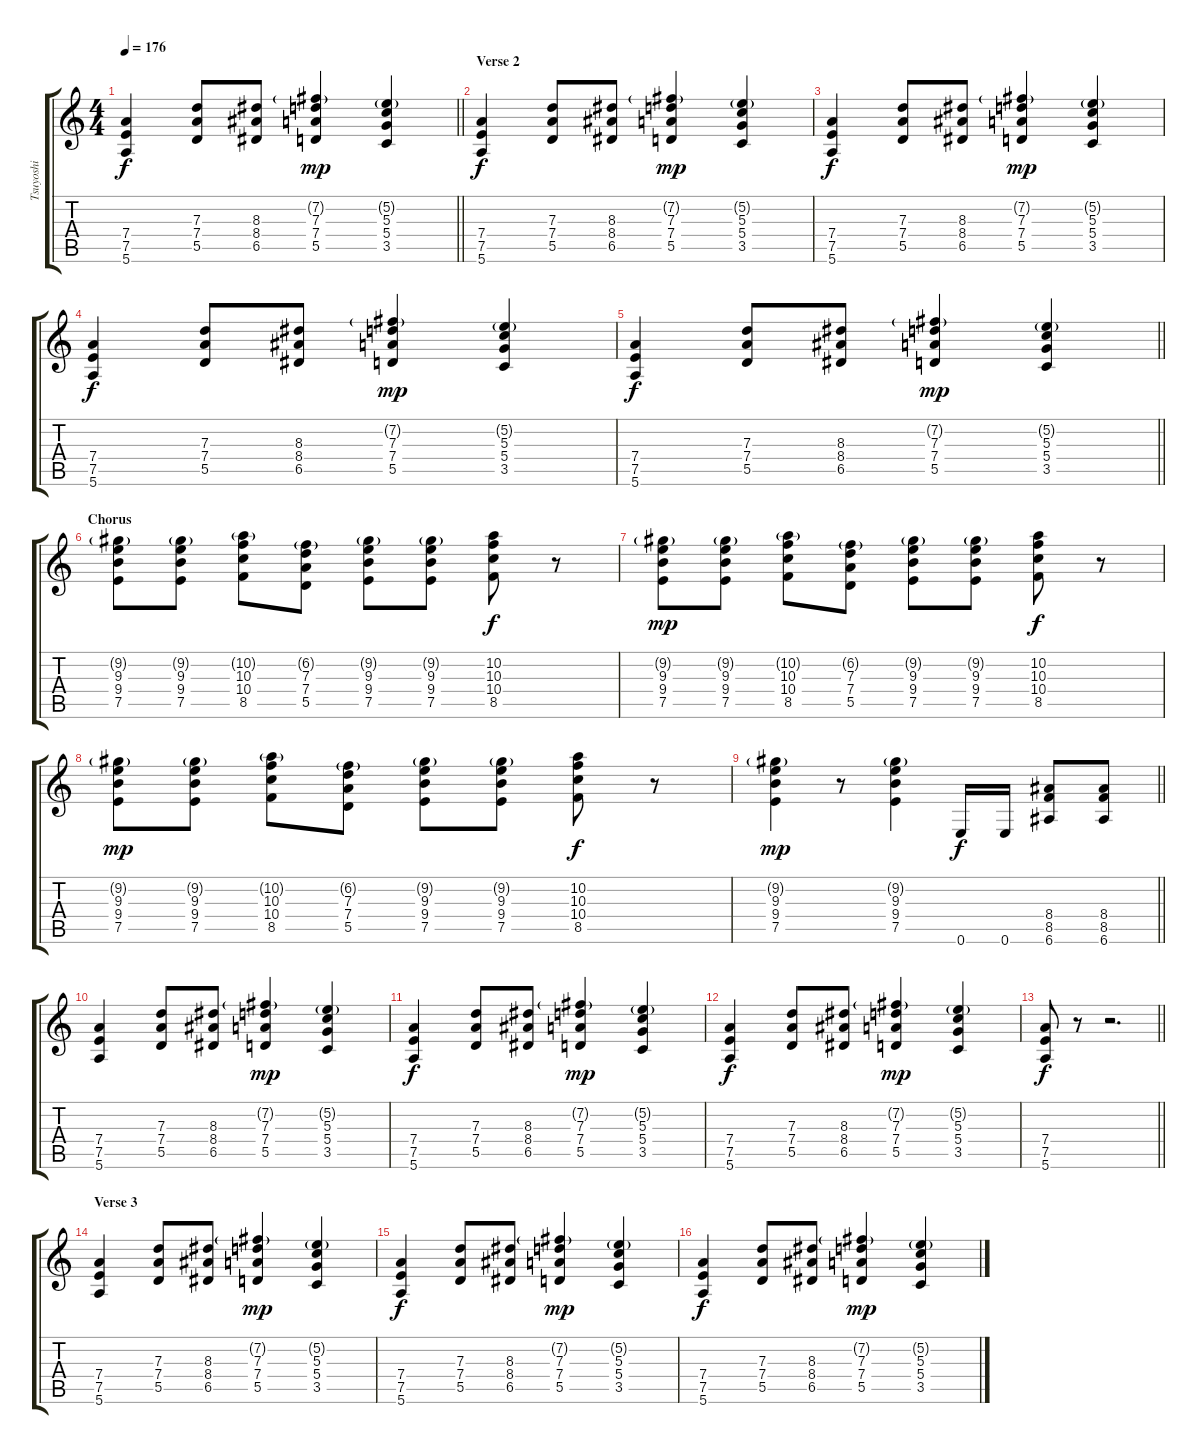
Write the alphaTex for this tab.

\track ("Tsuyoshi" "Tsuyoshi") {instrument distortionguitar}
\staff {score tabs}
\tuning (E4 B3 G3 D3 A2 E2) {hide}
\ts (4 4)
\tempo 176
\clef g2
\barLineRight lightlight
\ks c
(7.4 7.5 5.6).4{dy f} (7.3 7.4 5.5).8 (8.3 8.4 6.5).8 (7.2{g} 7.3 7.4 5.5).4{dy mp} (5.2{g} 5.3 5.4 3.5).4 |
\section ("" "Verse 2")
(7.4 7.5 5.6).4{dy f} (7.3 7.4 5.5).8 (8.3 8.4 6.5).8 (7.2{g} 7.3 7.4 5.5).4{dy mp} (5.2{g} 5.3 5.4 3.5).4 |
(7.4 7.5 5.6).4{dy f} (7.3 7.4 5.5).8 (8.3 8.4 6.5).8 (7.2{g} 7.3 7.4 5.5).4{dy mp} (5.2{g} 5.3 5.4 3.5).4 |
(7.4 7.5 5.6).4{dy f} (7.3 7.4 5.5).8 (8.3 8.4 6.5).8 (7.2{g} 7.3 7.4 5.5).4{dy mp} (5.2{g} 5.3 5.4 3.5).4 |
\barLineRight lightlight
(7.4 7.5 5.6).4{dy f} (7.3 7.4 5.5).8 (8.3 8.4 6.5).8 (7.2{g} 7.3 7.4 5.5).4{dy mp} (5.2{g} 5.3 5.4 3.5).4 |
\section ("" "Chorus")
(9.2{g} 9.3 9.4 7.5).8 (9.2{g} 9.3 9.4 7.5).8 (10.2{g} 10.3 10.4 8.5).8 (6.2{g} 7.3 7.4 5.5).8 (9.2{g} 9.3 9.4 7.5).8 (9.2{g} 9.3 9.4 7.5).8 (10.2 10.3 10.4 8.5).8{dy f} r.8 |
(9.2{g} 9.3 9.4 7.5).8{dy mp} (9.2{g} 9.3 9.4 7.5).8 (10.2{g} 10.3 10.4 8.5).8 (6.2{g} 7.3 7.4 5.5).8 (9.2{g} 9.3 9.4 7.5).8 (9.2{g} 9.3 9.4 7.5).8 (10.2 10.3 10.4 8.5).8{dy f} r.8 |
(9.2{g} 9.3 9.4 7.5).8{dy mp} (9.2{g} 9.3 9.4 7.5).8 (10.2{g} 10.3 10.4 8.5).8 (6.2{g} 7.3 7.4 5.5).8 (9.2{g} 9.3 9.4 7.5).8 (9.2{g} 9.3 9.4 7.5).8 (10.2 10.3 10.4 8.5).8{dy f} r.8 |
\barLineRight lightlight
(9.2{g} 9.3 9.4 7.5).4{dy mp} r.8 (9.2{g} 9.3 9.4 7.5).4 0.6.16{dy f} 0.6.16 (8.4 8.5 6.6).8 (8.4 8.5 6.6).8 |
\section ("" "")
(7.4 7.5 5.6).4 (7.3 7.4 5.5).8 (8.3 8.4 6.5).8 (7.2{g} 7.3 7.4 5.5).4{dy mp} (5.2{g} 5.3 5.4 3.5).4 |
(7.4 7.5 5.6).4{dy f} (7.3 7.4 5.5).8 (8.3 8.4 6.5).8 (7.2{g} 7.3 7.4 5.5).4{dy mp} (5.2{g} 5.3 5.4 3.5).4 |
(7.4 7.5 5.6).4{dy f} (7.3 7.4 5.5).8 (8.3 8.4 6.5).8 (7.2{g} 7.3 7.4 5.5).4{dy mp} (5.2{g} 5.3 5.4 3.5).4 |
\barLineRight lightlight
(7.4 7.5 5.6).8{dy f} r.8 r.2{d} |
\section ("" "Verse 3")
(7.4 7.5 5.6).4 (7.3 7.4 5.5).8 (8.3 8.4 6.5).8 (7.2{g} 7.3 7.4 5.5).4{dy mp} (5.2{g} 5.3 5.4 3.5).4 |
(7.4 7.5 5.6).4{dy f} (7.3 7.4 5.5).8 (8.3 8.4 6.5).8 (7.2{g} 7.3 7.4 5.5).4{dy mp} (5.2{g} 5.3 5.4 3.5).4 |
(7.4 7.5 5.6).4{dy f} (7.3 7.4 5.5).8 (8.3 8.4 6.5).8 (7.2{g} 7.3 7.4 5.5).4{dy mp} (5.2{g} 5.3 5.4 3.5).4
